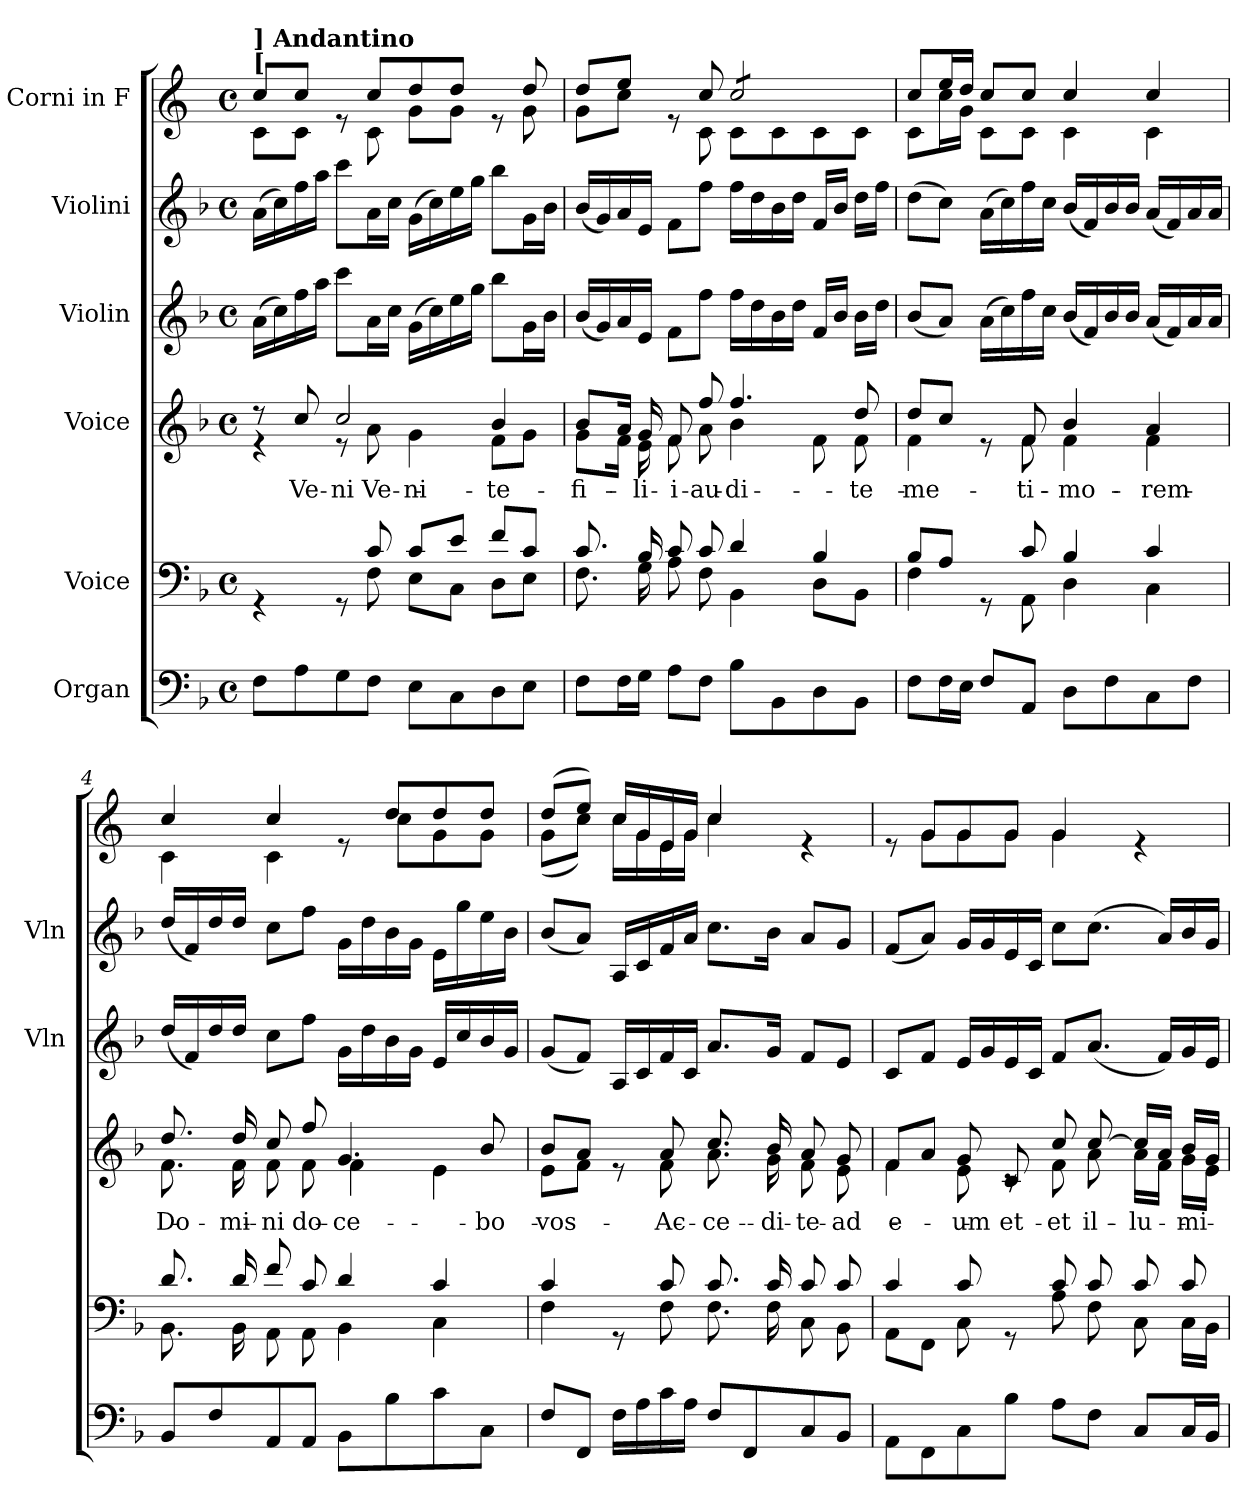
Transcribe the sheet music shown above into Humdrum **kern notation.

**kern	**kern	**kern	**text	**kern	**kern	**kern
*part6	*part5	*part4	*part4	*part3	*part2	*part1
*staff6	*staff5	*staff4	*staff4	*staff3	*staff2	*staff1
*I"Organ	*I"Voice	*I"Voice	*	*I"Violin	*I"Violini	*I"Corni in F
*	*	*	*	*I'Vln	*I'Vln	*
*clefF4	*clefF4	*clefG2	*	*clefG2	*clefG2	*clefG2
*	*	*	*	*	*	*ITrd4c7
*k[b-]	*k[b-]	*k[b-]	*	*k[b-]	*k[b-]	*k[b-]
*M4/4	*M4/4	*M4/4	*	*M4/4	*M4/4	*M4/4
*met(c)	*met(c)	*met(c)	*	*met(c)	*met(c)	*met(c)
*MM80	*MM80	*MM80	*	*MM80	*MM80	*MM80
=1	=1	=1	=1	=1	=1	=1
*	*^	*^	*	*	*	*^
!	!	!	!	!	!	!	!	!LO:TX:a:B:t=[	!
!	!	!	!	!	!	!	!	!LO:TX:a:B:t=] Andantino	!
8F\L	4rGG	4.ryy	8r	4r	.	(16a\LL	(16a\LL	8f/L	8F\L
.	.	.	.	.	.	16cc\)	16cc\)	.	.
!	!	!	!	!	!LO:LY:b	!	!	!	!
8A\	.	.	8cc/	.	Ve-	16ff\	16ff\	8f/J	8F\J
.	.	.	.	.	.	16aa\JJ	16aa\JJ	.	.
!	!	!	!	!	!LO:LY:b	!	!	!	!
8G\	8rGG	.	2cc/	8r	-ni-	8ccc\L	8ccc\L	8re	8ryy
!	!	!	!	!	!LO:LY:b	!	!	!	!
8F\J	8c/	8F\	.	8a\	Ve-	16a\L	16a\L	8f/L	8F\
.	.	.	.	.	.	16cc\JJ	16cc\JJ	.	.
!	!	!	!	!	!LO:LY:b	!	!	!	!
8E\L	8c/L	8E\L	.	4g\	-ni-	(16g\LL	(16g\LL	8g/	8c\L
.	.	.	.	.	.	16cc\)	16cc\)	.	.
8C\	8e/J	8C\J	.	.	.	16ee\	16ee\	8g/J	8c\J
.	.	.	.	.	.	16gg\JJ	16gg\JJ	.	.
!	!	!	!	!	!LO:LY:b	!	!	!	!
!	!	!	!	!	!LO:LY:b	!	!	!	!
8D\	8f/L	8D\L	4b-/	8f\L	-te	8bb-\L	8bb-\L	8re	8ryy
8E\J	8c/J	8E\J	.	8g\J	.	16g\L	16g\L	8g/	8c\
.	.	.	.	.	.	16b-\JJ	16b-\JJ	.	.
=2	=2	=2	=2	=2	=2	=2	=2	=2	=2
!	!	!	!	!	!LO:LY:b	!	!	!	!
8F\L	8.c/	8.F\	8b-/L	8g\L	fi-	(16b-/LL	(16b-/LL	8g/L	8c\L
.	.	.	.	.	.	16g/)	16g/)	.	.
16F\L	.	.	16a/Jk	16f\Jk	.	16a/	16a/	8a/J	8f\J
!	!	!	!	!	!LO:LY:b	!	!	!	!
16G\JJ	16B-/	16G\	16g/	16e\	-li-	16e/JJ	16e/JJ	.	.
!	!	!	!	!	!LO:LY:b	!	!	!	!
8A\L	8c/	8A\	8f/	8f\	-i	8f\L	8f\L	8re	8ryy
!	!	!	!	!	!LO:LY:b	!	!	!	!
8F\J	8c/	8F\	8ff/	8a\	au-	8ff\J	8ff\J	8f/	8F\
!	!	!	!	!	!LO:LY:b	!	!	!	!
*	*	*	*	*	*	*	*	*tremolo	*
8B-\L	4d/	4BB-\	4.ff/	4b-\	-di-	16ff\LL	16ff\LL	8f/L	8F\L
.	.	.	.	.	.	16dd\	16dd\	.	.
8BB-\	.	.	.	.	.	16b-\	16b-\	8f/	8F\
.	.	.	.	.	.	16dd\JJ	16dd\JJ	.	.
8D\	4B-/	8D\L	.	8f\	.	16f/LL	16f/LL	8f/	8F\
.	.	.	.	.	.	16b-/JJ	16b-/JJ	.	.
!	!	!	!	!	!LO:LY:b	!	!	!	!
8BB-\J	.	8BB-\J	8dd/	8f\	-te	16b-\LL	16dd\LL	8f/J	8F\J
*	*	*	*	*	*	*	*	*Xtremolo	*
.	.	.	.	.	.	16dd\JJ	16ff\JJ	.	.
=3	=3	=3	=3	=3	=3	=3	=3	=3	=3
!	!	!	!	!	!LO:LY:b	!	!	!	!
8F\L	8B-/L	4F\	8dd/L	4f\	me	(8b-/L	(8dd\L	8f/L	8F\L
16F\L	8A/J	.	8cc/J	.	.	8a/J)	8cc\J)	16a/L	16f\L
16E\JJ	.	.	.	.	.	.	.	16g/JJ	16c\JJ
8F/L	8rGG	8ryy	8re	8ryy	.	(16a\LL	(16a\LL	8f/L	8F\L
.	.	.	.	.	.	16cc\)	16cc\)	.	.
!	!	!	!	!	!LO:LY:b	!	!	!	!
8AA/J	8c/	8AA\	8f/	8f\	ti-	16ff\	16ff\	8f/J	8F\J
.	.	.	.	.	.	16cc\JJ	16cc\JJ	.	.
!	!	!	!	!	!LO:LY:b	!	!	!	!
8D\L	4B-/	4D\	4b-/	4f\	-mo-	(16b-/LL	(16b-/LL	4f/	4F\
.	.	.	.	.	.	16f/)	16f/)	.	.
8F\	.	.	.	.	.	16b-/	16b-/	.	.
.	.	.	.	.	.	16b-/JJ	16b-/JJ	.	.
!	!	!	!	!	!LO:LY:b	!	!	!	!
8C\	4c/	4C\	4a/	4f\	-rem	(16a/LL	(16a/LL	4f/	4F\
.	.	.	.	.	.	16f/)	16f/)	.	.
8F\J	.	.	.	.	.	16a/	16a/	.	.
.	.	.	.	.	.	16a/JJ	16a/JJ	.	.
!!LO:LB:g=z	!!
=4	=4	=4	=4	=4	=4	=4	=4	=4	=4
!	!	!	!	!	!LO:LY:b	!	!	!	!
8BB-/L	8.d/	8.BB-\	8.dd/	8.f\	Do-	(16dd/LL	(16dd/LL	4f/	4F\
.	.	.	.	.	.	16f/)	16f/)	.	.
8F/	.	.	.	.	.	16dd/	16dd/	.	.
!	!	!	!	!	!LO:LY:b	!	!	!	!
.	16d/	16BB-\	16dd/	16f\	-mi-	16dd/JJ	16dd/JJ	.	.
!	!	!	!	!	!LO:LY:b	!	!	!	!
8AA/	8f/	8AA\	8cc/	8f\	-ni	8cc\L	8cc\L	4f/	4F\
!	!	!	!	!	!LO:LY:b	!	!	!	!
8AA/J	8c/	8AA\	8ff/	8f\	do-	8ff\J	8ff\J	.	.
!	!	!	!	!	!LO:LY:b	!	!	!	!
8BB-\L	4d/	4BB-\	4.g/	4f\	-ce-	16g\LL	16g\LL	8re	8ryy
.	.	.	.	.	.	16dd\	16dd\	.	.
8B-\	.	.	.	.	.	16b-\	16b-\	8g/L	8f\L
.	.	.	.	.	.	16g\JJ	16g\JJ	.	.
8c\	4c/	4C\	.	4e\	.	16e/LL	16e\LL	8g/	8c\
.	.	.	.	.	.	16cc/	16gg\	.	.
!	!	!	!	!	!LO:LY:b	!	!	!	!
8C\J	.	.	8b-/	.	-bo	16b-/	16ee\	8g/J	8c\J
.	.	.	.	.	.	16g/JJ	16b-\JJ	.	.
=5	=5	=5	=5	=5	=5	=5	=5	=5	=5
!	!	!	!	!	!LO:LY:b	!	!	!	!
8F/L	4c/	4F\	8b-/L	8e\L	vos	(8g/L	(8b-/L	(8g/L	(8c\L
8FF/J	.	.	8a/J	8f\J	.	8f/J)	8a/J)	8a/J)	8f\J)
16F\LL	8rGG	8ryy	8re	8ryy	.	16A/LL	16A/LL	16f/LL	16f\LL
16A\	.	.	.	.	.	16c/	16c/	16c/	16c\
!	!	!	!	!	!LO:LY:b	!	!	!	!
16c\	8c/	8F\	8a/	8f\	Ac-	16f/	16f/	16A/	16A\
16A\JJ	.	.	.	.	.	16c/JJ	16a/JJ	16c/JJ	16c\JJ
!	!	!	!	!	!LO:LY:b	!	!	!	!
8F/L	8.c/	8.F\	8.cc/	8.a\	-ce-	8.a/L	8.cc\L	4f/	4f\
8FF/	.	.	.	.	.	.	.	.	.
!	!	!	!	!	!LO:LY:b	!	!	!	!
.	16c/	16F\	16b-/	16g\	-di-	16g/Jk	16b-\Jk	.	.
!	!	!	!	!	!LO:LY:b	!	!	!	!
8C/	8c/	8C\	8a/	8f\	-te	8f/L	8a/L	4re	4ryy
!	!	!	!	!	!LO:LY:b	!	!	!	!
8BB-/J	8c/	8BB-\	8g/	8e\	ad	8e/J	8g/J	.	.
=6	=6	=6	=6	=6	=6	=6	=6	=6	=6
!	!	!	!	!	!LO:LY:b	!	!	!	!
8AA\L	4c/	8AA\L	8f/L	4f\	e-	8c/L	(8f/L	8re	8ryy
8FF\	.	8FF\J	8a/J	.	.	8f/J	8a/J)	8c/L	8c\L
!	!	!	!	!	!LO:LY:b	!	!	!	!
8C\	8c/	8C\	8g/	8e\	-um	16e/LL	16g/LL	8c/	8c\
.	.	.	.	.	.	16g/	16g/	.	.
!	!	!	!	!	!LO:LY:b	!	!	!	!
8B-\J	8rGG	8ryy	8c/	8rc	et	16e/	16e/	8c/J	8c\J
.	.	.	.	.	.	16c/JJ	16c/JJ	.	.
!	!	!	!	!	!LO:LY:b	!	!	!	!
!	!	!	!	!	!LO:LY:b	!	!	!	!
8A\L	8c/	8A\	8cc/	8f\	et	8f/L	8cc\L	4c/	4c\
!	!	!	!	!	!LO:LY:b	!	!	!	!
!	!	!	!	!	!LO:LY:b	!	!	!	!
8F\J	8c/	8F\	[8cc/	8a\	il-	(8.a/J	(8.cc\J	.	.
!	!	!	!	!	!LO:LY:b	!	!	!	!
8C/L	8c/	8C\	16cc/LL]	16a\LL	-lu-	.	.	4re	4ryy
.	.	.	16a/JJ	16f\JJ	.	16f/LL)	16a/LL)	.	.
!	!	!	!	!	!LO:LY:b	!	!	!	!
!	!	!	!	!	!LO:LY:b	!	!	!	!
16C/L	8c/	16C\LL	16b-/LL	16g\LL	-mi-	16g/	16b-/	.	.
16BB-/JJ	.	16BB-\JJ	16g/JJ	16e\JJ	.	16e/JJ	16g/JJ	.	.
*	*v	*v	*	*	*	*	*	*v	*v
*	*	*v	*v	*	*	*	*
=	=	=	=	=	=	=
*-	*-	*-	*-	*-	*-	*-
